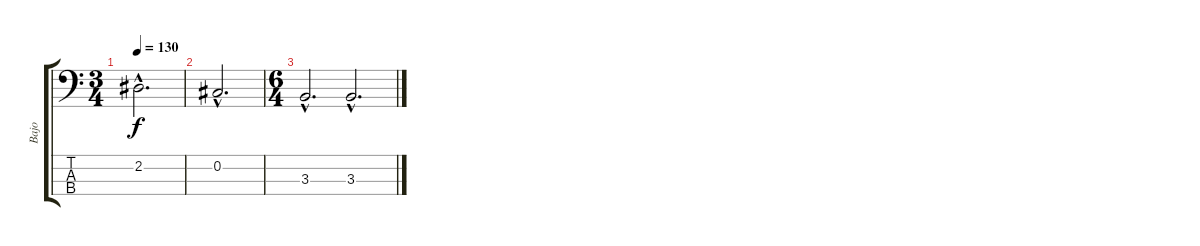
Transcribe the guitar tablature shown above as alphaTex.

\track ("Bajo " "Bajo ") {instrument synthbass2}
\staff {score tabs}
\tuning (Gb2 Db2 Ab1 Eb1) {hide}
\ts (3 4)
\tempo 130
\clef f4
\ks c
2.2{hac}.2{d dy f} |
0.2{hac}.2{d} |
\ts (6 4)
3.3{hac}.2{d} 3.3{hac}.2{d}
